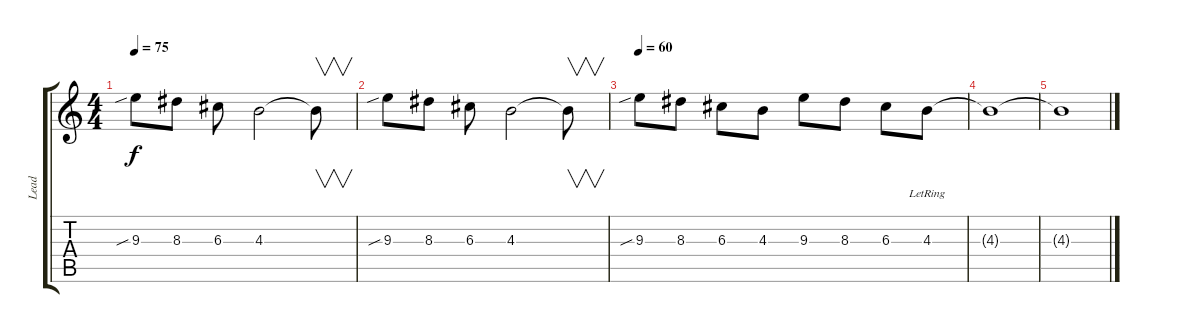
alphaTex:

\track ("Lead" "Lead") {instrument electricguitarmuted}
\staff {score tabs}
\tuning (E4 B3 G3 D3 A2 E2) {hide}
\ts (4 4)
\tempo 75
\clef g2
\ks c
9.3{sib}.8{dy f} 8.3.8 6.3.8 4.3.2 4.3{t}.8{v} |
9.3{sib}.8 8.3.8 6.3.8 4.3.2 4.3{t}.8{v} |
\tempo 60
9.3{sib}.8 8.3.8 6.3.8 4.3.8 9.3.8 8.3.8 6.3.8 4.3{lr}.8{volume 0} |
4.3{t}.1 |
4.3{t}.1
